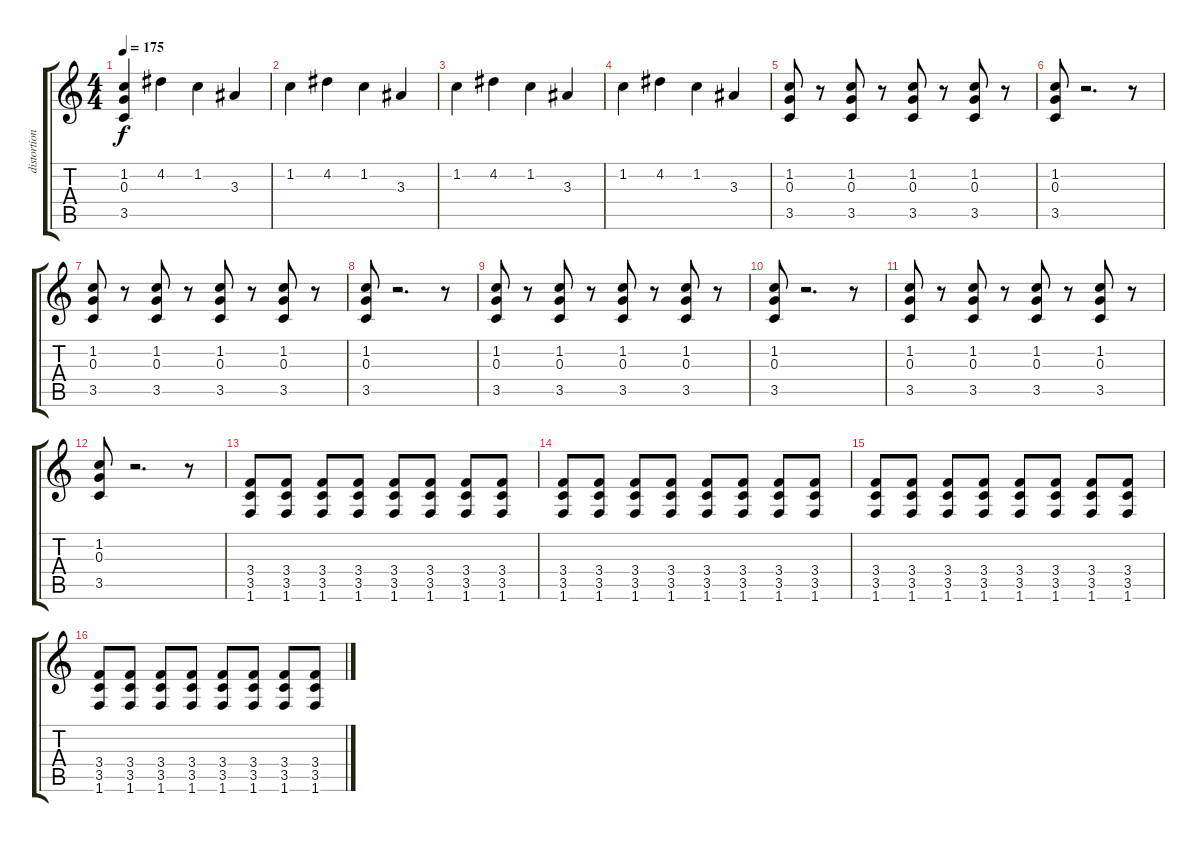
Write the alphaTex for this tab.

\track ("distortion " "distortion") {instrument distortionguitar}
\staff {score tabs}
\tuning (E4 B3 G3 D3 A2 E2) {hide}
\ts (4 4)
\tempo 175
\clef g2
\ks c
(1.2 0.3 3.5).4{dy f} 4.2.4 1.2.4 3.3.4 |
1.2.4 4.2.4 1.2.4 3.3.4 |
1.2.4 4.2.4 1.2.4 3.3.4 |
1.2.4 4.2.4 1.2.4 3.3.4 |
(1.2 0.3 3.5).8 r.8 (1.2 0.3 3.5).8 r.8 (1.2 0.3 3.5).8 r.8 (1.2 0.3 3.5).8 r.8 |
(1.2 0.3 3.5).8 r.2{d} r.8 |
(1.2 0.3 3.5).8 r.8 (1.2 0.3 3.5).8 r.8 (1.2 0.3 3.5).8 r.8 (1.2 0.3 3.5).8 r.8 |
(1.2 0.3 3.5).8 r.2{d} r.8 |
(1.2 0.3 3.5).8 r.8 (1.2 0.3 3.5).8 r.8 (1.2 0.3 3.5).8 r.8 (1.2 0.3 3.5).8 r.8 |
(1.2 0.3 3.5).8 r.2{d} r.8 |
(1.2 0.3 3.5).8 r.8 (1.2 0.3 3.5).8 r.8 (1.2 0.3 3.5).8 r.8 (1.2 0.3 3.5).8 r.8 |
(1.2 0.3 3.5).8 r.2{d} r.8 |
(3.4 3.5 1.6).8 (3.4 3.5 1.6).8 (3.4 3.5 1.6).8 (3.4 3.5 1.6).8 (3.4 3.5 1.6).8 (3.4 3.5 1.6).8 (3.4 3.5 1.6).8 (3.4 3.5 1.6).8 |
(3.4 3.5 1.6).8 (3.4 3.5 1.6).8 (3.4 3.5 1.6).8 (3.4 3.5 1.6).8 (3.4 3.5 1.6).8 (3.4 3.5 1.6).8 (3.4 3.5 1.6).8 (3.4 3.5 1.6).8 |
(3.4 3.5 1.6).8 (3.4 3.5 1.6).8 (3.4 3.5 1.6).8 (3.4 3.5 1.6).8 (3.4 3.5 1.6).8 (3.4 3.5 1.6).8 (3.4 3.5 1.6).8 (3.4 3.5 1.6).8 |
(3.4 3.5 1.6).8 (3.4 3.5 1.6).8 (3.4 3.5 1.6).8 (3.4 3.5 1.6).8 (3.4 3.5 1.6).8 (3.4 3.5 1.6).8 (3.4 3.5 1.6).8 (3.4 3.5 1.6).8
